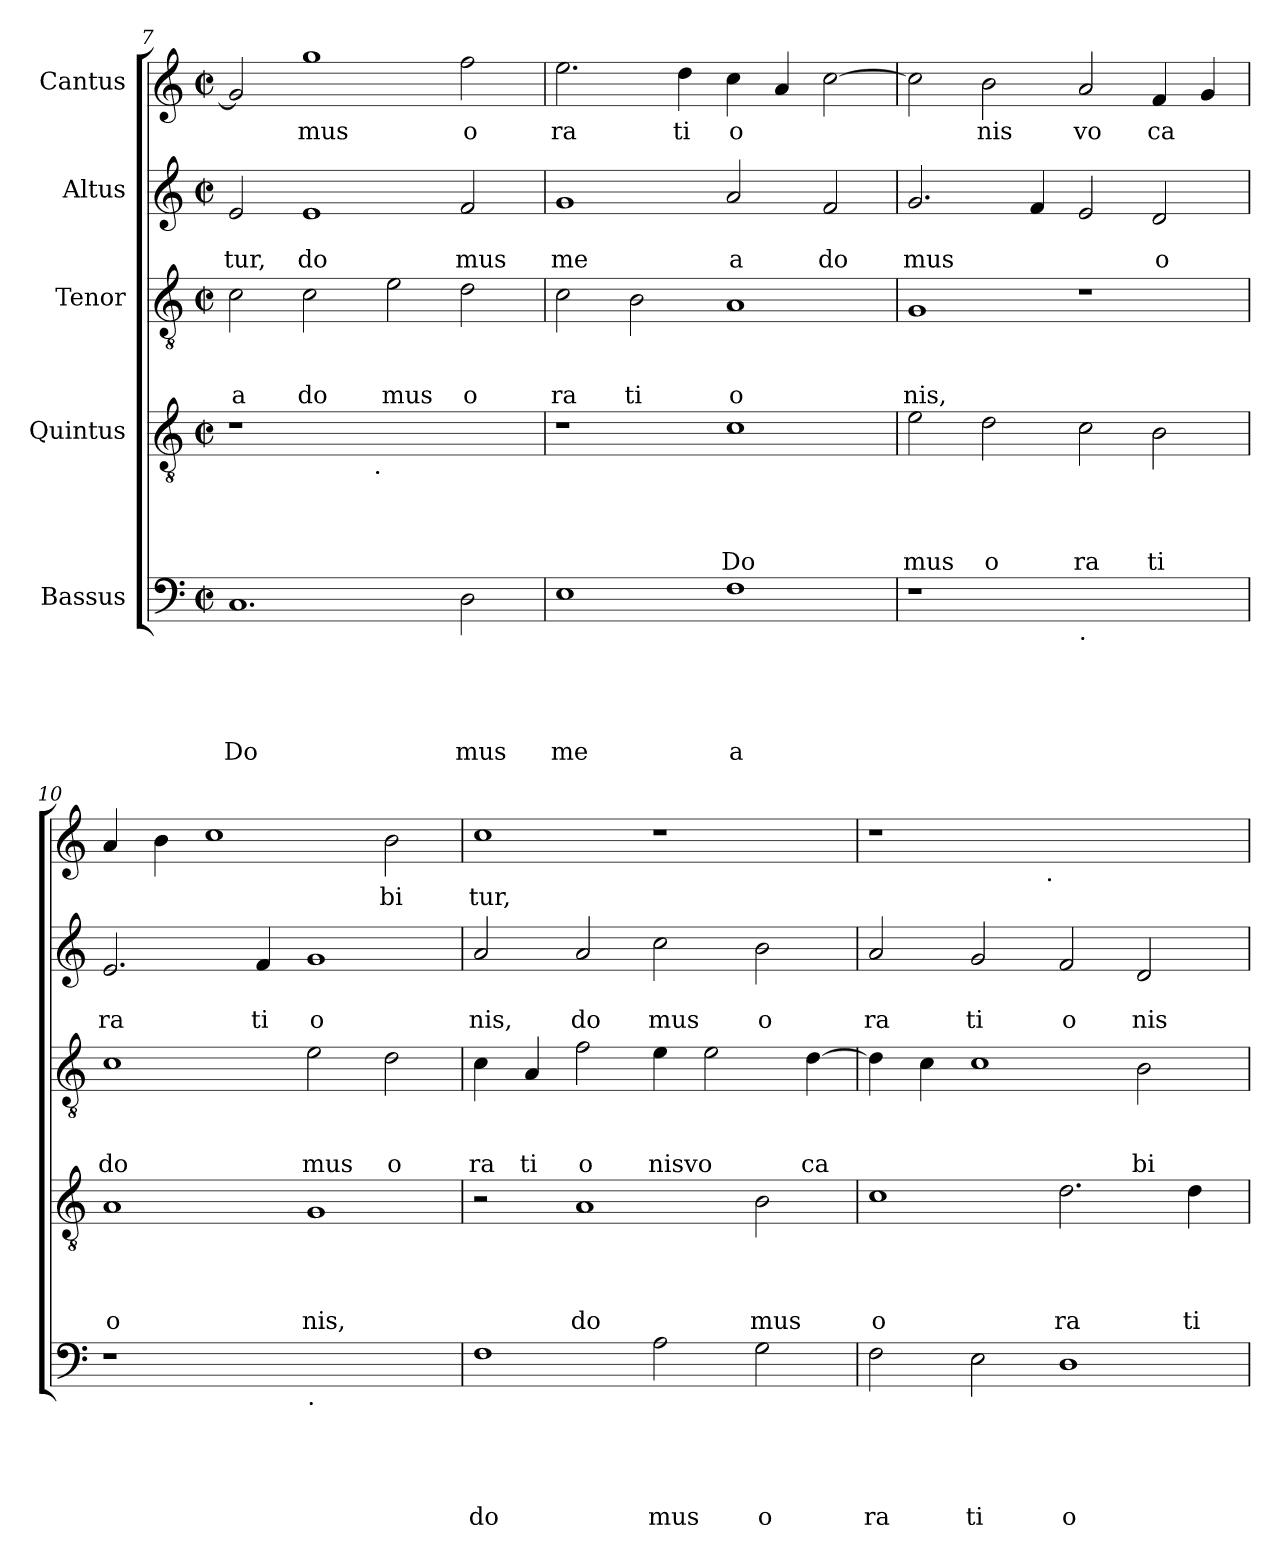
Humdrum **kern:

**kern	**text	**text	**text	**text	**text	**kern	**text	**text	**text	**text	**kern	**text	**text	**text	**kern	**text	**text	**kern	**text
*part5	*part5	*part5	*part5	*part5	*part5	*part4	*part4	*part4	*part4	*part4	*part3	*part3	*part3	*part3	*part2	*part2	*part2	*part1	*part1
*staff5	*staff5	*staff5	*staff5	*staff5	*staff5	*staff4	*staff4	*staff4	*staff4	*staff4	*staff3	*staff3	*staff3	*staff3	*staff2	*staff2	*staff2	*staff1	*staff1
*I"Bassus	*	*	*	*	*	*I"Quintus	*	*	*	*	*I"Tenor	*	*	*	*I"Altus	*	*	*I"Cantus	*
!!LO:LB:g=z
*clefF4	*	*	*	*	*	*clefGv2	*	*	*	*	*clefGv2	*	*	*	*clefG2	*	*	*clefG2	*
*k[]	*	*	*	*	*	*k[]	*	*	*	*	*k[]	*	*	*	*k[]	*	*	*k[]	*
*C:	*	*	*	*	*	*C:	*	*	*	*	*C:	*	*	*	*C:	*	*	*C:	*
*M2/2	*	*	*	*	*	*M2/2	*	*	*	*	*M2/2	*	*	*	*M2/2	*	*	*M2/2	*
*met(c|)	*	*	*	*	*	*met(c|)	*	*	*	*	*met(c|)	*	*	*	*met(c|)	*	*	*met(c|)	*
=7	=7	=7	=7	=7	=7	=7	=7	=7	=7	=7	=7	=7	=7	=7	=7	=7	=7	=7	=7
!	!	!	!	!	!LO:LY:b	!	!	!	!	!	!	!	!	!LO:LY:b	!	!	!LO:LY:b	!	!
*	*	*	*	*	*	*^	*	*	*	*	*	*	*	*	*	*	*	*	*
1.C	.	.	.	.	Do	1r	2ryy	.	.	.	.	2c\	.	.	a	2e/	.	tur,	2g/]	.
!	!	!	!	!	!	!	!	!	!	!	!	!	!	!	!LO:LY:b	!	!	!LO:LY:b	!	!LO:LY:b
.	.	.	.	.	.	.	4...ryy	.	.	.	.	2c\	.	.	do	1e	.	do	1gg	mus
!	!	!	!	!	!	!	!LO:TX:b:t=.	!	!	!	!	!	!	!	!	!	!	!	!	!
.	.	.	.	.	.	.	1ryy	.	.	.	.	.	.	.	.	.	.	.	.	.
!	!	!	!	!	!	!	!	!	!	!	!	!	!	!	!LO:LY:b	!	!	!	!	!
.	.	.	.	.	.	1ryy	.	.	.	.	.	2e\	.	.	mus	.	.	.	.	.
!	!	!	!	!	!LO:LY:b	!	!	!	!	!	!	!	!	!	!LO:LY:b	!	!	!LO:LY:b	!	!LO:LY:b
2D\	.	.	.	.	mus	.	.	.	.	.	.	2d\	.	.	o	2f/	.	mus	2ff\	o
.	.	.	.	.	.	.	32ryy	.	.	.	.	.	.	.	.	.	.	.	.	.
=8	=8	=8	=8	=8	=8	=8	=8	=8	=8	=8	=8	=8	=8	=8	=8	=8	=8	=8	=8	=8
!	!	!	!	!	!LO:LY:b	!	!	!	!	!	!	!	!	!	!LO:LY:b	!	!	!LO:LY:b	!	!LO:LY:b
*	*	*	*	*	*	*v	*v	*	*	*	*	*	*	*	*	*	*	*	*	*
1E	.	.	.	.	me	1r	.	.	.	.	2c\	.	.	ra	1g	.	me	2.ee\	ra
!	!	!	!	!	!	!	!	!	!	!	!	!	!	!LO:LY:b	!	!	!	!	!
.	.	.	.	.	.	.	.	.	.	.	2B\	.	.	ti	.	.	.	.	.
!	!	!	!	!	!	!	!	!	!	!	!	!	!	!	!	!	!	!	!LO:LY:b
.	.	.	.	.	.	.	.	.	.	.	.	.	.	.	.	.	.	4dd\	ti
!	!	!	!	!	!LO:LY:b	!	!	!	!	!LO:LY:b	!	!	!	!LO:LY:b	!	!	!LO:LY:b	!	!LO:LY:b
1F	.	.	.	.	a	1c	.	.	.	Do	1A	.	.	o	2a/	.	a	4cc\	o
.	.	.	.	.	.	.	.	.	.	.	.	.	.	.	.	.	.	4a/	.
!	!	!	!	!	!	!	!	!	!	!	!	!	!	!	!	!	!LO:LY:b	!	!
.	.	.	.	.	.	.	.	.	.	.	.	.	.	.	2f/	.	do	[>2cc\	.
=9	=9	=9	=9	=9	=9	=9	=9	=9	=9	=9	=9	=9	=9	=9	=9	=9	=9	=9	=9
!	!	!	!	!	!	!	!	!	!	!LO:LY:b	!	!	!	!LO:LY:b	!	!	!LO:LY:b	!	!
1r	.	.	.	.	.	2e\	.	.	.	mus	1G	.	.	nis,	2.g/	.	mus	2cc\]	.
!	!	!	!	!	!	!	!	!	!	!LO:LY:b	!	!	!	!	!	!	!	!	!LO:LY:b
.	.	.	.	.	.	2d\	.	.	.	o	.	.	.	.	.	.	.	2b\	nis
.	.	.	.	.	.	.	.	.	.	.	.	.	.	.	4f/	.	.	.	.
!LO:TX:b:t=.	!	!	!	!	!	!	!	!	!	!	!	!	!	!	!	!	!	!	!
!	!	!	!	!	!	!	!	!	!	!LO:LY:b	!	!	!	!	!	!	!	!	!LO:LY:b
1ryy	.	.	.	.	.	2c\	.	.	.	ra	1r	.	.	.	2e/	.	.	2a/	vo
!	!	!	!	!	!	!	!	!	!	!LO:LY:b	!	!	!	!	!	!	!LO:LY:b	!	!LO:LY:b
.	.	.	.	.	.	2B\	.	.	.	ti	.	.	.	.	2d/	.	o	4f/	ca
.	.	.	.	.	.	.	.	.	.	.	.	.	.	.	.	.	.	4g/	.
=10	=10	=10	=10	=10	=10	=10	=10	=10	=10	=10	=10	=10	=10	=10	=10	=10	=10	=10	=10
!	!	!	!	!	!	!	!	!	!	!LO:LY:b	!	!	!	!LO:LY:b	!	!	!LO:LY:b	!	!
1r	.	.	.	.	.	1A	.	.	.	o	1c	.	.	do	2.e/	.	ra	4a/	.
.	.	.	.	.	.	.	.	.	.	.	.	.	.	.	.	.	.	4b\	.
.	.	.	.	.	.	.	.	.	.	.	.	.	.	.	.	.	.	1cc	.
!	!	!	!	!	!	!	!	!	!	!	!	!	!	!	!	!	!LO:LY:b	!	!
.	.	.	.	.	.	.	.	.	.	.	.	.	.	.	4f/	.	ti	.	.
!LO:TX:b:t=.	!	!	!	!	!	!	!	!	!	!	!	!	!	!	!	!	!	!	!
!	!	!	!	!	!	!	!	!	!	!LO:LY:b	!	!	!	!LO:LY:b	!	!	!LO:LY:b	!	!
1ryy	.	.	.	.	.	1G	.	.	.	nis,	2e\	.	.	mus	1g	.	o	.	.
!	!	!	!	!	!	!	!	!	!	!	!	!	!	!LO:LY:b	!	!	!	!	!LO:LY:b
.	.	.	.	.	.	.	.	.	.	.	2d\	.	.	o	.	.	.	2b\	bi
=11	=11	=11	=11	=11	=11	=11	=11	=11	=11	=11	=11	=11	=11	=11	=11	=11	=11	=11	=11
!	!	!	!	!	!LO:LY:b	!	!	!	!	!	!	!	!	!LO:LY:b	!	!	!LO:LY:b	!	!LO:LY:b
1F	.	.	.	.	do	2r	.	.	.	.	4c\	.	.	ra	2a/	.	nis,	1cc	tur,
!	!	!	!	!	!	!	!	!	!	!	!	!	!	!LO:LY:b	!	!	!	!	!
.	.	.	.	.	.	.	.	.	.	.	4A/	.	.	ti	.	.	.	.	.
!	!	!	!	!	!	!	!	!	!	!LO:LY:b	!	!	!	!LO:LY:b	!	!	!LO:LY:b	!	!
.	.	.	.	.	.	1A	.	.	.	do	2f\	.	.	o	2a/	.	do	.	.
!	!	!	!	!	!LO:LY:b	!	!	!	!	!	!	!	!	!LO:LY:b	!	!	!LO:LY:b	!	!
2A\	.	.	.	.	mus	.	.	.	.	.	4e\	.	.	nisvo	2cc\	.	mus	1r	.
.	.	.	.	.	.	.	.	.	.	.	2e\	.	.	.	.	.	.	.	.
!	!	!	!	!	!LO:LY:b	!	!	!	!	!LO:LY:b	!	!	!	!	!	!	!LO:LY:b	!	!
2G\	.	.	.	.	o	2B\	.	.	.	mus	.	.	.	.	2b\	.	o	.	.
!	!	!	!	!	!	!	!	!	!	!	!	!	!	!LO:LY:b	!	!	!	!	!
.	.	.	.	.	.	.	.	.	.	.	[>4d\	.	.	ca	.	.	.	.	.
=12	=12	=12	=12	=12	=12	=12	=12	=12	=12	=12	=12	=12	=12	=12	=12	=12	=12	=12	=12
!	!	!	!	!	!LO:LY:b	!	!	!	!	!LO:LY:b	!	!	!	!	!	!	!LO:LY:b	!	!
*	*	*	*	*	*	*	*	*	*	*	*	*	*	*	*	*	*	*^	*
2F\	.	.	.	.	ra	1c	.	.	.	o	4d\]	.	.	.	2a/	.	ra	1r	2ryy	.
.	.	.	.	.	.	.	.	.	.	.	4c\	.	.	.	.	.	.	.	.	.
!	!	!	!	!	!LO:LY:b	!	!	!	!	!	!	!	!	!	!	!	!LO:LY:b	!	!	!
2E\	.	.	.	.	ti	.	.	.	.	.	1c	.	.	.	2g/	.	ti	.	4...ryy	.
!	!	!	!	!	!	!	!	!	!	!	!	!	!	!	!	!	!	!	!LO:TX:b:t=.	!
.	.	.	.	.	.	.	.	.	.	.	.	.	.	.	.	.	.	.	1ryy	.
!	!	!	!	!	!LO:LY:b	!	!	!	!	!LO:LY:b	!	!	!	!	!	!	!LO:LY:b	!	!	!
1D	.	.	.	.	o	2.d\	.	.	.	ra	.	.	.	.	2f/	.	o	1ryy	.	.
!	!	!	!	!	!	!	!	!	!	!	!	!	!	!LO:LY:b	!	!	!LO:LY:b	!	!	!
.	.	.	.	.	.	.	.	.	.	.	2B\	.	.	bi	2d/	.	nis	.	.	.
!	!	!	!	!	!	!	!	!	!	!LO:LY:b	!	!	!	!	!	!	!	!	!	!
.	.	.	.	.	.	4d\	.	.	.	ti	.	.	.	.	.	.	.	.	.	.
.	.	.	.	.	.	.	.	.	.	.	.	.	.	.	.	.	.	.	32ryy	.
*	*	*	*	*	*	*	*	*	*	*	*	*	*	*	*	*	*	*v	*v	*
=	=	=	=	=	=	=	=	=	=	=	=	=	=	=	=	=	=	=	=
*-	*-	*-	*-	*-	*-	*-	*-	*-	*-	*-	*-	*-	*-	*-	*-	*-	*-	*-	*-
